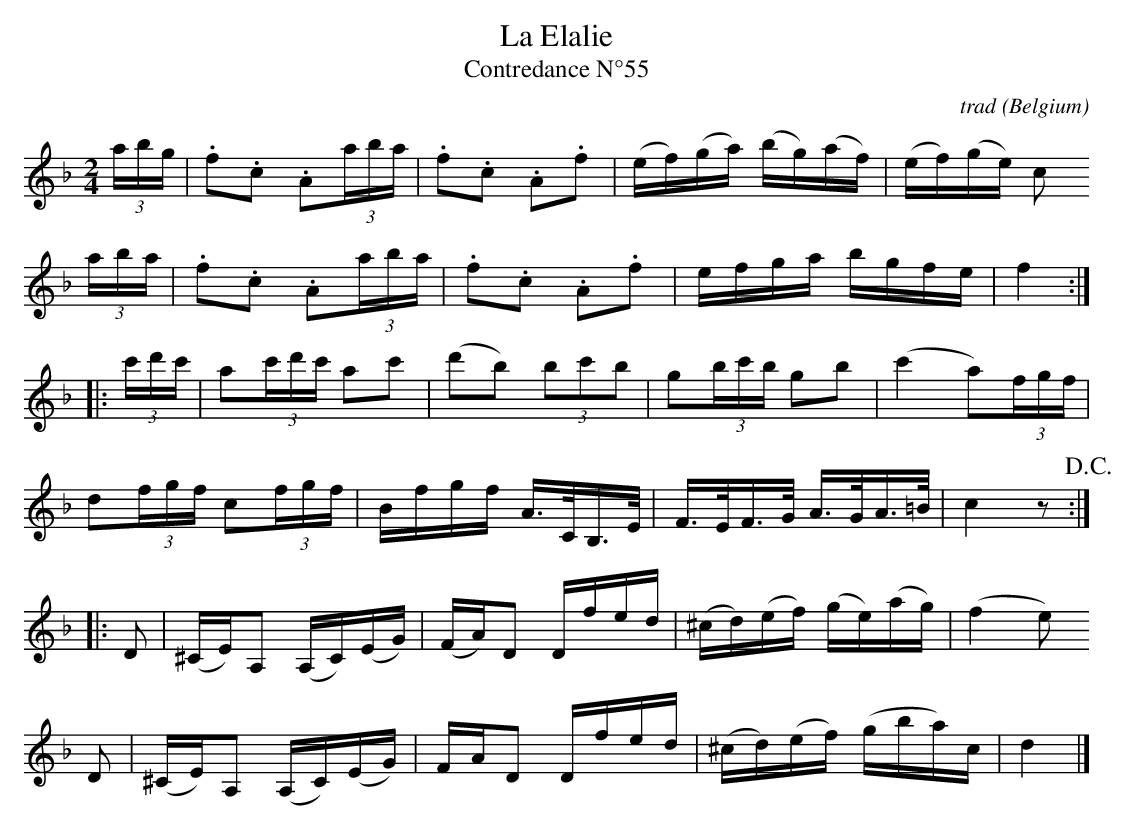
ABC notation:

X:1
T:La Elalie
T:Contredance N°55
C:trad
O:Belgium
M:2/4
L:1/16
K:Fmaj
(3abg|.f2.c2 .A2(3aba|.f2.c2 .A2.f2|(ef)(ga) (bg)(af)|(ef)(ge) c2
(3aba|.f2.c2 .A2(3aba|.f2.c2 .A2.f2|efga bgfe|f4:|
|:(3c'd'c'|a2(3c'd'c' a2c'2|(d'2b2) (3b2c'2b2|g2(3bc'b g2b2|(c'4 a2)(3fgf|
d2(3fgf c2(3fgf|Bfgf A>CB,>E|F>EF>G A>GA>=B|c4 z2!D.C.!:|
K:Dmin
|:D2|(^CE)A,2 (A,C)(EG)|(FA)D2 Dfed|(^cd)(ef) (ge)(ag)|(f4 e2)
D2|(^CE)A,2 (A,C)(EG)|FAD2 Dfed|(^cd)(ef) (gba)c|d4|]
